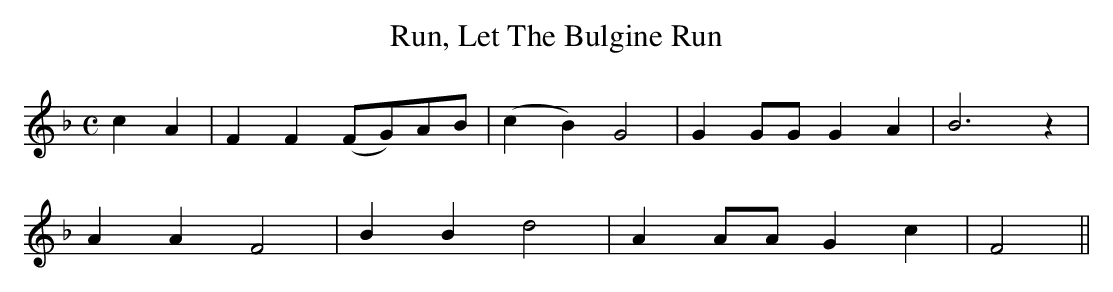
X:1
T:Run, Let The Bulgine Run
M:C
L:1/8
K:F
c2A2|\
F2F2 (FG)AB|(c2B2) G4|G2GG G2A2|B6 z2|
A2A2 F4|B2B2 d4|A2AA G2c2|F4||
